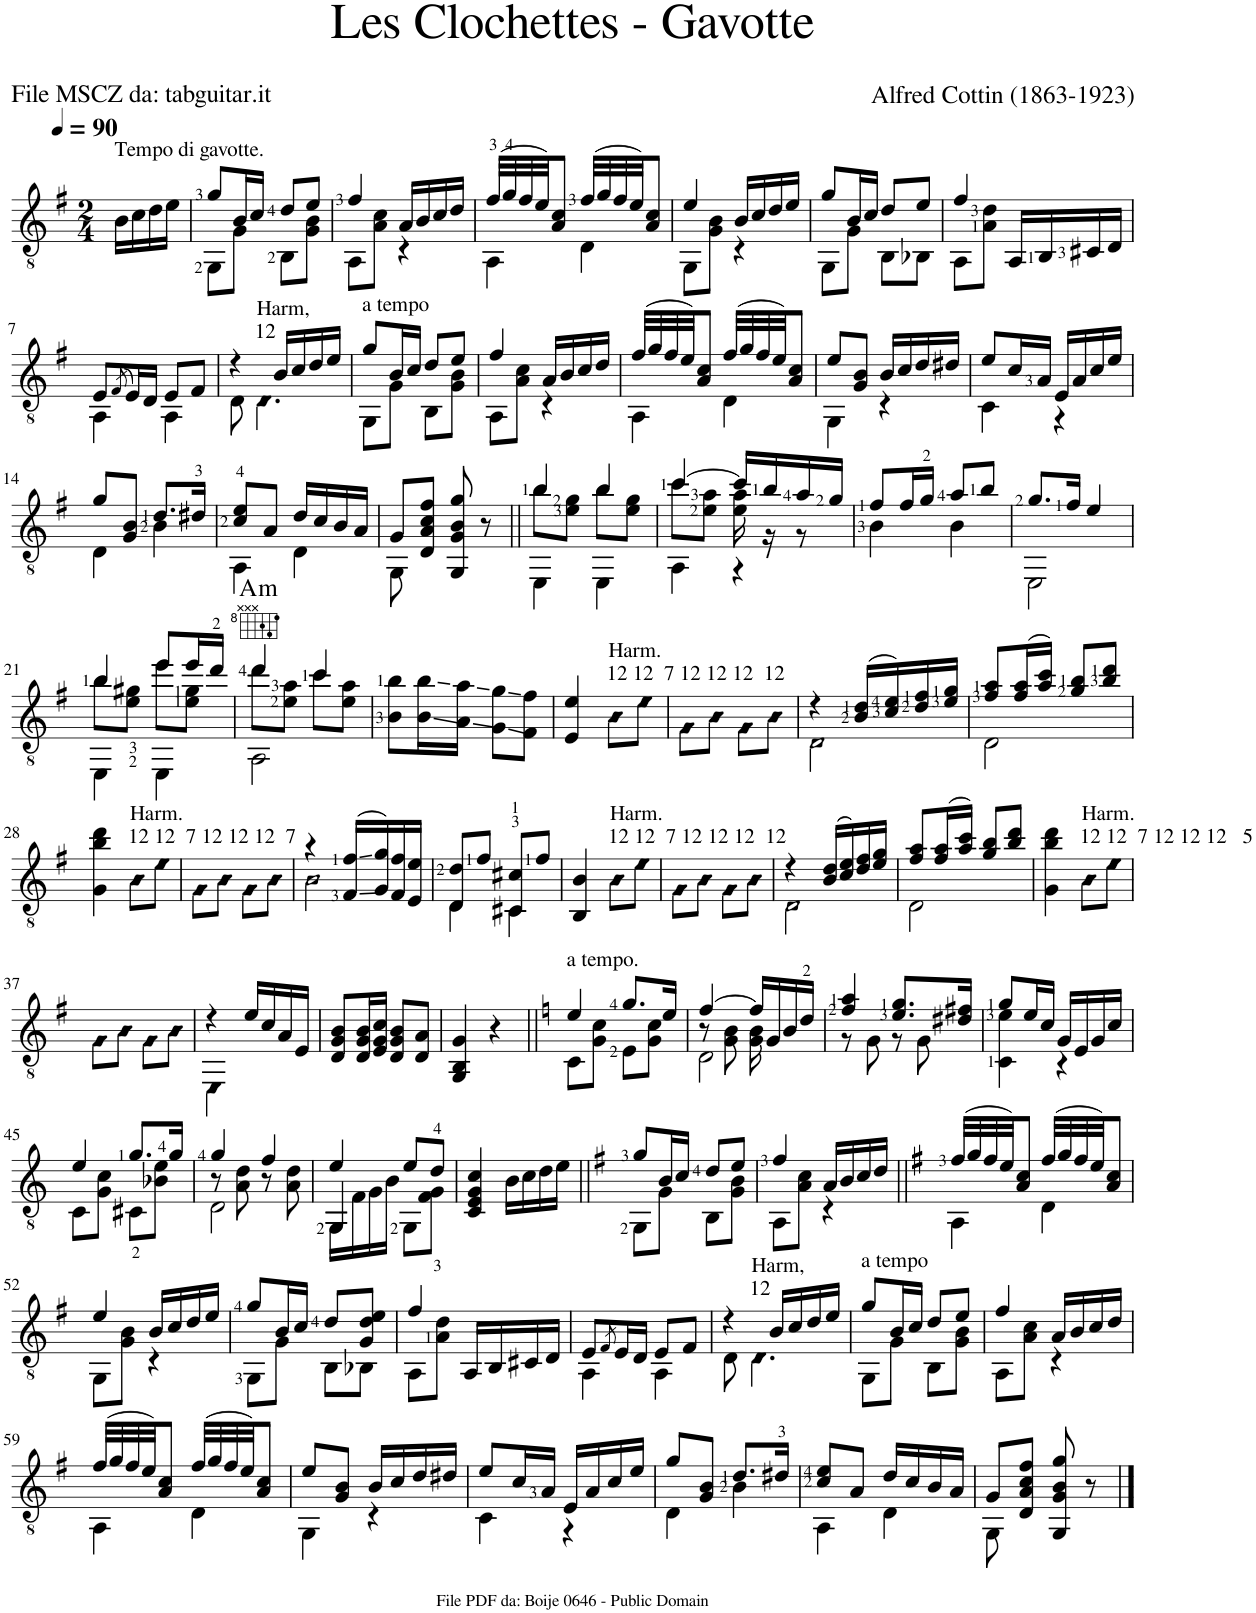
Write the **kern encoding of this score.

**kern	**harte
*part1	*part1
*staff1	*
*I"Guitar	*
*I'Guit.	*
*clefGv2	*
*k[f#]	*
*M2/4	*
*MM90	*
=	=
!LO:TX:a:t=Tempo di gavotte.	!
16B\LL	.
16c\	.
16d\	.
16e\JJ	.
=1	=1
*^	*
8g/L	8GG\L	.
16B/L	8G\J	.
16c/JJ	.	.
8d/L	8BB\L	.
8e/J	8G\ 8B\J	.
=2	=2	=2
4f#/	8AA\L	.
.	8A\ 8c\J	.
16A/LL	4r	.
16B/	.	.
16c/	.	.
16d/JJ	.	.
=3	=3	=3
(32f#/LLL	4AA\	.
32g/	.	.
32f#/	.	.
32e/JJ)	.	.
8A/ 8c/J	.	.
(32f#/LLL	4D\	.
32g/	.	.
32f#/	.	.
32e/JJ)	.	.
8A/ 8c/J	.	.
=4	=4	=4
4e/	8GG\L	.
.	8G\ 8B\J	.
16B/LL	4r	.
16c/	.	.
16d/	.	.
16e/JJ	.	.
=5	=5	=5
8g/L	8GG\L	.
16B/L	8G\J	.
16c/JJ	.	.
8d/L	8BB\L	.
8e/J	8BB-X\J	.
=6	=6	=6
4f#/	8AA\L	.
.	8A\ 8d\J	.
16AA/LL	4ryy	.
16BB/	.	.
16C#X/	.	.
16D/JJ	.	.
!!LO:LB:g=z	!!
=7	=7	=7
8E/L	4AA\	.
(8qF#/	.	.
16E/L)	.	.
16D/JJ	.	.
8E/L	4AA\	.
8F#/J	.	.
=8	=8	=8
4r	8D\	.
!	!LO:TX:a:t=Harm,	!
!	!LO:TX:a:t=12	!
!	!LO:N:head=diamond	!
.	4.D\	.
16B/LL	.	.
16c/	.	.
16d/	.	.
16e/JJ	.	.
=9	=9	=9
!LO:TX:a:t=a tempo	!	!
8g/L	8GG\L	.
16B/L	8G\J	.
16c/JJ	.	.
8d/L	8BB\L	.
8e/J	8G\ 8B\J	.
=10	=10	=10
4f#/	8AA\L	.
.	8A\ 8c\J	.
16A/LL	4r	.
16B/	.	.
16c/	.	.
16d/JJ	.	.
=11	=11	=11
(32f#/LLL	4AA\	.
32g/	.	.
32f#/	.	.
32e/JJ)	.	.
8A/ 8c/J	.	.
(32f#/LLL	4D\	.
32g/	.	.
32f#/	.	.
32e/JJ)	.	.
8A/ 8c/J	.	.
=12	=12	=12
8e/L	4GG\	.
8G/ 8B/J	.	.
16B/LL	4r	.
16c/	.	.
16d/	.	.
16d#X/JJ	.	.
=13	=13	=13
8e/L	4C\	.
16c/L	.	.
16A/JJ	.	.
16E/LL	4r	.
16A/	.	.
16c/	.	.
16e/JJ	.	.
!!LO:LB:g=z	!!
=14	=14	=14
8g/L	4D\	.
8G/ 8B/J	.	.
8.d/L	4B\	.
16d#X/Jk	.	.
=15	=15	=15
8c/ 8e/L	4AA\	.
8A/J	.	.
16d/LL	4D\	.
16c/	.	.
16B/	.	.
16A/JJ	.	.
=16	=16	=16
8G/L	8GG\	.
8D/ 8A/ 8c/ 8f#/J	4.ryy	.
8GG/ 8G/ 8B/ 8g/	.	.
8r	.	.
=17||	=17||	=17||
*	*^	*
4b/	8b\L	4EE\	.
.	8e\ 8g\J	.	.
4b/	8b\L	4EE\	.
.	8e\ 8g\J	.	.
=18	=18	=18	=18
[4cc/	8cc\L	4AA\	.
.	8e\ 8a\J	.	.
16cc/LL]	16e\ 16a\	4r	.
16b/	16r	.	.
16a/	8r	.	.
16g/JJ	.	.	.
*	*v	*v	*
=19	=19	=19
8f#/L	4B\	.
16f#/L	.	.
16g/JJ	.	.
8a/L	4B\	.
8b/J	.	.
=20	=20	=20
8.g/L	2EE\	.
16f#/Jk	.	.
4e/	.	.
!!LO:LB:g=z	!!
=21	=21	=21
*	*^	*
4b/	8b\L	4EE\	.
.	8e\ 8g#X\J	.	.
8ee/L	8ee\L	4EE\	.
16ee/L	8e\ 8g#\J	.	.
16dd/JJ	.	.	.
=22	=22	=22	=22
!	!	!	!LO:H:kt=m
4dd/	8dd\L	2AA\	A:min
.	8e\ 8a\J	.	.
4cc/	8cc\L	.	.
.	8e\ 8a\J	.	.
*v	*v	*v	*
=23	=23
8B\ 8b\L	.
16B\ 16b\L	.
16A\ 16a\JJ	.
8G\ 8g\L	.
8F#\ 8f#\J	.
=24	=24
4E/ 4e/	.
!LO:TX:a:t=Harm.	!
!LO:TX:a:t=12 12  7 12 12 12  12	!
!LO:N:head=diamond	!
8B\L	.
!LO:N:head=diamond	!
8e\J	.
=25	=25
!LO:N:head=diamond	!
8G\L	.
!LO:N:head=diamond	!
8B\J	.
!LO:N:head=diamond	!
8G\L	.
!LO:N:head=diamond	!
8B\J	.
=26	=26
*^	*
!	!LO:N:head=diamond	!
4r	2D\	.
(16B/ 16d/LL	.	.
16c/ 16e/)	.	.
16d/ 16f#/	.	.
16e/ 16g/JJ	.	.
=27	=27	=27
8f#/ 8a/L	2D\	.
(16f#/ 16a/L	.	.
16a/ 16cc/JJ)	.	.
8g/ 8b/L	.	.
8b/ 8dd/J	.	.
*v	*v	*
!!LO:LB:g=z
=28	=28
4G\ 4b\ 4dd\	.
!LO:TX:a:t=Harm.	!
!LO:TX:a:t=12 12  7 12 12 12  7	!
!LO:N:head=diamond	!
8B\L	.
!LO:N:head=diamond	!
8e\J	.
=29	=29
!LO:N:head=diamond	!
8G\L	.
!LO:N:head=diamond	!
8B\J	.
!LO:N:head=diamond	!
8G\L	.
!LO:N:head=diamond	!
8B\J	.
=30	=30
*^	*
!	!LO:N:head=diamond	!
4r	2B\	.
(16F#/ 16f#/LL	.	.
16G/ 16g/)	.	.
16F#/ 16f#/	.	.
16E/ 16e/JJ	.	.
=31	=31	=31
8D/ 8d/L	4D\	.
8f#/J	.	.
8C#X/ 8c#X/L	4C#\	.
8f#/J	.	.
*v	*v	*
=32	=32
4BB/ 4B/	.
!LO:TX:a:t=Harm.	!
!LO:TX:a:t=12 12  7 12 12 12  12	!
!LO:N:head=diamond	!
8B\L	.
!LO:N:head=diamond	!
8e\J	.
=33	=33
!LO:N:head=diamond	!
8G\L	.
!LO:N:head=diamond	!
8B\J	.
!LO:N:head=diamond	!
8G\L	.
!LO:N:head=diamond	!
8B\J	.
=34	=34
*^	*
!	!LO:N:head=diamond	!
4r	2D\	.
(16B/ 16d/LL	.	.
16c/ 16e/)	.	.
16d/ 16f#/	.	.
16e/ 16g/JJ	.	.
=35	=35	=35
8f#/ 8a/L	2D\	.
(16f#/ 16a/L	.	.
16a/ 16cc/JJ)	.	.
8g/ 8b/L	.	.
8b/ 8dd/J	.	.
*v	*v	*
=36	=36
4G\ 4b\ 4dd\	.
!LO:TX:a:t=Harm.	!
!LO:TX:a:t=12 12  7 12 12 12   5	!
!LO:N:head=diamond	!
8B\L	.
!LO:N:head=diamond	!
8e\J	.
!!LO:LB:g=z
=37	=37
!LO:N:head=diamond	!
8G\L	.
!LO:N:head=diamond	!
8B\J	.
!LO:N:head=diamond	!
8G\L	.
!LO:N:head=diamond	!
8B\J	.
=38	=38
*^	*
!	!LO:N:head=diamond	!
4r	4EE\	.
16e/LL	4ryy	.
16c/	.	.
16A/	.	.
16E/JJ	.	.
*v	*v	*
=39	=39
8D/ 8G/ 8B/L	.
16D/ 16G/ 16B/L	.
16E/ 16G/ 16c/JJ	.
8D/ 8G/ 8B/L	.
8D/ 8A/J	.
=40	=40
4GG/ 4BB/ 4G/	.
4r	.
=41||	=41||
*k[]	*
*^	*
!LO:TX:a:t=a tempo.	!	!
4e/	8C\L	.
.	8G\ 8c\J	.
8.g/L	8E\L	.
.	8G\ 8c\J	.
16e/Jk	.	.
=42	=42	=42
*	*^	*
[4f/	8r	2D\	.
.	8G\ 8B\	.	.
16f/LL]	16G\ 16B\	.	.
16G/	8.ryy	.	.
16B/	.	.	.
16d/JJ	.	.	.
*	*v	*v	*
=43	=43	=43
4f/ 4a/	8r	.
.	8G\	.
8.e/ 8.g/L	8r	.
.	8G\	.
16d#X/ 16f#X/Jk	.	.
=44	=44	=44
8g/L	4C\ 4e\	.
16e/L	.	.
16c/JJ	.	.
16G/LL	4r	.
16E/	.	.
16G/	.	.
16c/JJ	.	.
!!LO:LB:g=z	!!
=45	=45	=45
4e/	8C\L	.
.	8G\ 8c\J	.
8.g/L	8C#X\L	.
.	8B-X\ 8e\J	.
16g/Jk	.	.
=46	=46	=46
*	*^	*
4g/	8r	2D\	.
.	8A\ 8d\	.	.
4f/	8r	.	.
.	8A\ 8d\	.	.
=47	=47	=47	=47
4e/	16GG\LL	4GG/	.
.	16F\	.	.
.	16G\	.	.
.	16B\JJ	.	.
8e/L	8GG\L	4ryy	.
8d/J	8F\ 8G\J	.	.
*v	*v	*v	*
=48	=48
4C/ 4E/ 4G/ 4c/	.
16B\LL	.
16c\	.
16d\	.
16e\JJ	.
=49||	=49||
*k[f#]	*
*^	*
8g/L	8GG\L	.
16B/L	8G\J	.
16c/JJ	.	.
8d/L	8BB\L	.
8e/J	8G\ 8B\J	.
=50	=50	=50
4f#/	8AA\L	.
.	8A\ 8c\J	.
16A/LL	4r	.
16B/	.	.
16c/	.	.
16d/JJ	.	.
=51||	=51||	=51||
*k[f#]	*	*
(32f#/LLL	4AA\	.
32g/	.	.
32f#/	.	.
32e/JJ)	.	.
8A/ 8c/J	.	.
(32f#/LLL	4D\	.
32g/	.	.
32f#/	.	.
32e/JJ)	.	.
8A/ 8c/J	.	.
!!LO:LB:g=z	!!
=52	=52	=52
4e/	8GG\L	.
.	8G\ 8B\J	.
16B/LL	4r	.
16c/	.	.
16d/	.	.
16e/JJ	.	.
=53	=53	=53
8g/L	8GG\L	.
16B/L	8G\J	.
16c/JJ	.	.
8d/L	8BB\L	.
8G/ 8d/ 8e/J	8BB-X\J	.
=54	=54	=54
4f#/	8AA\L	.
.	8A\ 8d\J	.
16AA/LL	4ryy	.
16BB/	.	.
16C#X/	.	.
16D/JJ	.	.
=55	=55	=55
8E/L	4AA\	.
8qF#/	.	.
16E/L	.	.
16D/JJ	.	.
8E/L	4AA\	.
8F#/J	.	.
=56	=56	=56
4r	8D\	.
!	!LO:TX:a:t=Harm,	!
!	!LO:TX:a:t=12	!
!	!LO:N:head=diamond	!
.	4.D\	.
16B/LL	.	.
16c/	.	.
16d/	.	.
16e/JJ	.	.
=57	=57	=57
!LO:TX:a:t=a tempo	!	!
8g/L	8GG\L	.
16B/L	8G\J	.
16c/JJ	.	.
8d/L	8BB\L	.
8e/J	8G\ 8B\J	.
=58	=58	=58
4f#/	8AA\L	.
.	8A\ 8c\J	.
16A/LL	4r	.
16B/	.	.
16c/	.	.
16d/JJ	.	.
!!LO:LB:g=z	!!
=59	=59	=59
(32f#/LLL	4AA\	.
32g/	.	.
32f#/	.	.
32e/JJ)	.	.
8A/ 8c/J	.	.
(32f#/LLL	4D\	.
32g/	.	.
32f#/	.	.
32e/JJ)	.	.
8A/ 8c/J	.	.
=60	=60	=60
8e/L	4GG\	.
8G/ 8B/J	.	.
16B/LL	4r	.
16c/	.	.
16d/	.	.
16d#X/JJ	.	.
=61	=61	=61
8e/L	4C\	.
16c/L	.	.
16A/JJ	.	.
16E/LL	4r	.
16A/	.	.
16c/	.	.
16e/JJ	.	.
=62	=62	=62
8g/L	4D\	.
8G/ 8B/J	.	.
8.d/L	4B\	.
16d#X/Jk	.	.
=63	=63	=63
8c/ 8e/L	4AA\	.
8A/J	.	.
16d/LL	4D\	.
16c/	.	.
16B/	.	.
16A/JJ	.	.
=64	=64	=64
8G/L	8GG\	.
8D/ 8A/ 8c/ 8f#/J	4.ryy	.
8GG/ 8G/ 8B/ 8g/	.	.
8r	.	.
*v	*v	*
==	==
*-	*-
